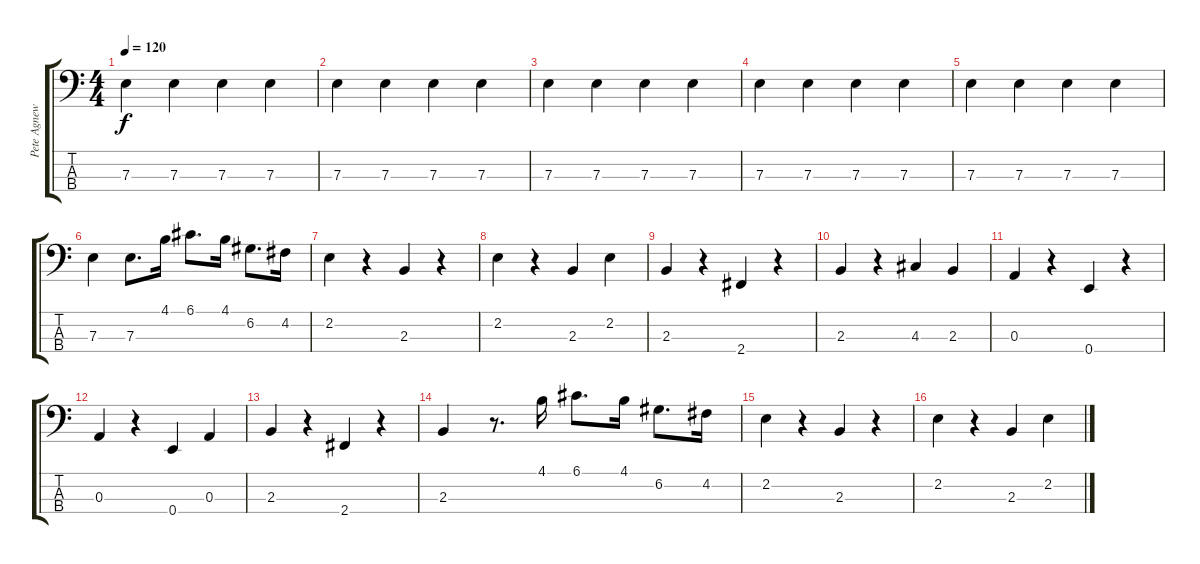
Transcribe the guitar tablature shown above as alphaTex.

\track ("Pete Agnew (bass)" "Pete Agnew") {instrument electricbasspick}
\staff {score tabs}
\tuning (G2 D2 A1 E1) {hide}
\ts (4 4)
\tempo 120
\clef f4
\ks c
7.3.4{dy f} 7.3.4 7.3.4 7.3.4 |
7.3.4 7.3.4 7.3.4 7.3.4 |
7.3.4 7.3.4 7.3.4 7.3.4 |
7.3.4 7.3.4 7.3.4 7.3.4 |
7.3.4 7.3.4 7.3.4 7.3.4 |
7.3.4 7.3.8{d} 4.1.16 6.1.8{d} 4.1.16 6.2.8{d} 4.2.16 |
2.2.4 r.4 2.3.4 r.4 |
2.2.4 r.4 2.3.4 2.2.4 |
2.3.4 r.4 2.4.4 r.4 |
2.3.4 r.4 4.3.4 2.3.4 |
0.3.4 r.4 0.4.4 r.4 |
0.3.4 r.4 0.4.4 0.3.4 |
2.3.4 r.4 2.4.4 r.4 |
2.3.4 r.8{d} 4.1.16 6.1.8{d} 4.1.16 6.2.8{d} 4.2.16 |
2.2.4 r.4 2.3.4 r.4 |
2.2.4 r.4 2.3.4 2.2.4
